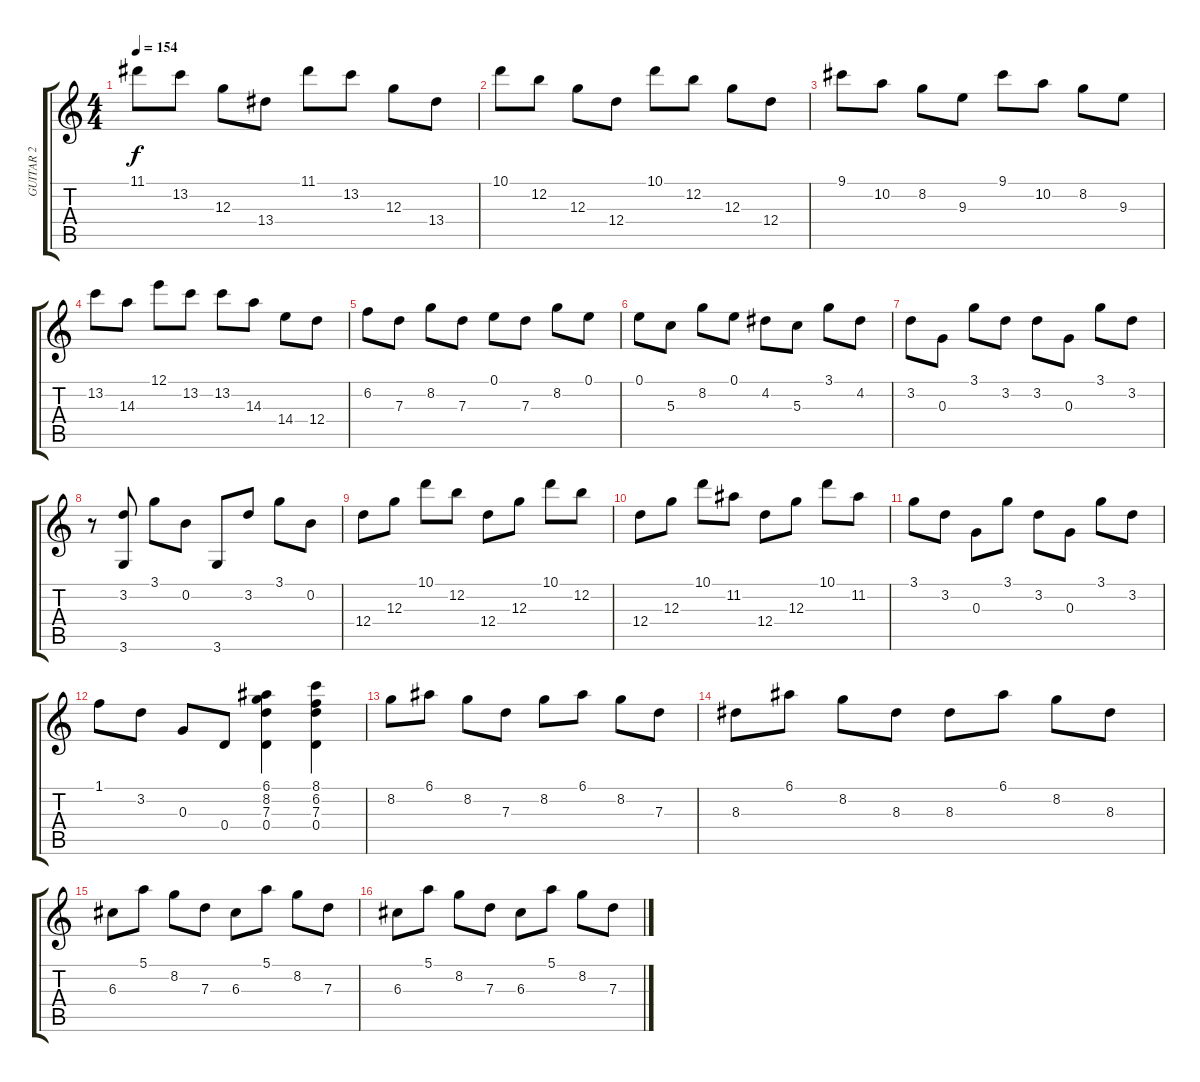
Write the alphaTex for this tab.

\track ("GUITAR 2" "GUITAR 2") {instrument acousticguitarsteel}
\staff {score tabs}
\tuning (E4 B3 G3 D3 A2 E2) {hide}
\ts (4 4)
\tempo 154
\clef g2
\ks c
11.1.8{dy f} 13.2.8 12.3.8 13.4.8 11.1.8 13.2.8 12.3.8 13.4.8 |
10.1.8 12.2.8 12.3.8 12.4.8 10.1.8 12.2.8 12.3.8 12.4.8 |
9.1.8 10.2.8 8.2.8 9.3.8 9.1.8 10.2.8 8.2.8 9.3.8 |
13.2.8 14.3.8 12.1.8 13.2.8 13.2.8 14.3.8 14.4.8 12.4.8 |
6.2.8 7.3.8 8.2.8 7.3.8 0.1.8 7.3.8 8.2.8 0.1.8 |
0.1.8 5.3.8 8.2.8 0.1.8 4.2.8 5.3.8 3.1.8 4.2.8 |
3.2.8 0.3.8 3.1.8 3.2.8 3.2.8 0.3.8 3.1.8 3.2.8 |
r.8 (3.2 3.6).8 3.1.8 0.2.8 3.6.8 3.2.8 3.1.8 0.2.8 |
12.4.8 12.3.8 10.1.8 12.2.8 12.4.8 12.3.8 10.1.8 12.2.8 |
12.4.8 12.3.8 10.1.8 11.2.8 12.4.8 12.3.8 10.1.8 11.2.8 |
3.1.8 3.2.8 0.3.8 3.1.8 3.2.8 0.3.8 3.1.8 3.2.8 |
1.1.8 3.2.8 0.3.8 0.4.8 (6.1 8.2 7.3 0.4).4 (8.1 6.2 7.3 0.4).4 |
8.2.8 6.1.8 8.2.8 7.3.8 8.2.8 6.1.8 8.2.8 7.3.8 |
8.3.8 6.1.8 8.2.8 8.3.8 8.3.8 6.1.8 8.2.8 8.3.8 |
6.3.8 5.1.8 8.2.8 7.3.8 6.3.8 5.1.8 8.2.8 7.3.8 |
6.3.8 5.1.8 8.2.8 7.3.8 6.3.8 5.1.8 8.2.8 7.3.8
